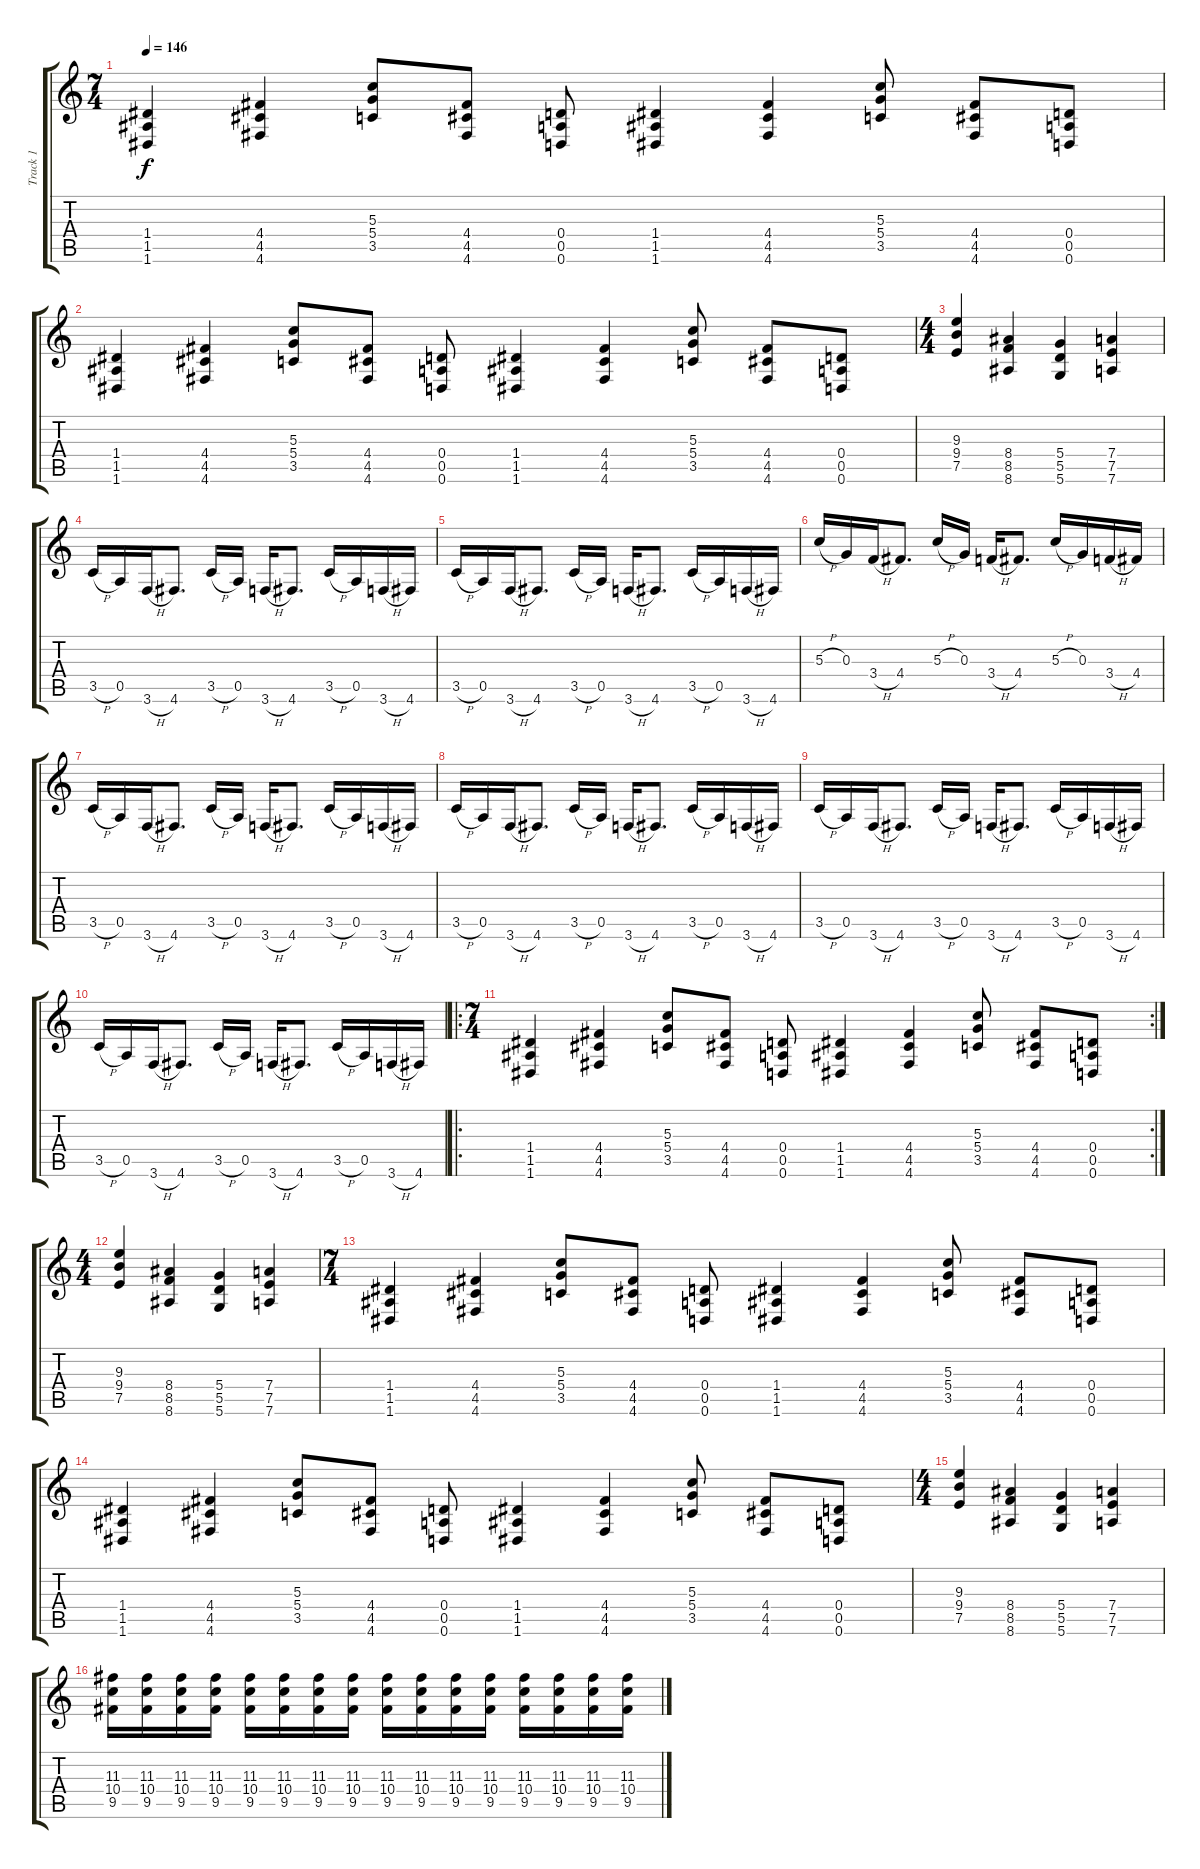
\track ("Track 1" "Track 1") {instrument distortionguitar}
\staff {score tabs}
\tuning (E4 B3 G3 D3 A2 D2) {hide}
\ts (7 4)
\tempo 146
\clef g2
\ks c
(1.4 1.5 1.6).4{dy f} (4.4 4.5 4.6).4 (5.3 5.4 3.5).8 (4.4 4.5 4.6).8 (0.4 0.5 0.6).8 (1.4 1.5 1.6).4 (4.4 4.5 4.6).4 (5.3 5.4 3.5).8 (4.4 4.5 4.6).8 (0.4 0.5 0.6).8 |
(1.4 1.5 1.6).4 (4.4 4.5 4.6).4 (5.3 5.4 3.5).8 (4.4 4.5 4.6).8 (0.4 0.5 0.6).8 (1.4 1.5 1.6).4 (4.4 4.5 4.6).4 (5.3 5.4 3.5).8 (4.4 4.5 4.6).8 (0.4 0.5 0.6).8 |
\ts (4 4)
(9.3 9.4 7.5).4 (8.4 8.5 8.6).4 (5.4 5.5 5.6).4 (7.4 7.5 7.6).4 |
3.5{h}.16 0.5.16 3.6{h}.16 4.6.8{d} 3.5{h}.16 0.5.16 3.6{h}.16 4.6.8{d} 3.5{h}.16 0.5.16 3.6{h}.16 4.6.16 |
3.5{h}.16 0.5.16 3.6{h}.16 4.6.8{d} 3.5{h}.16 0.5.16 3.6{h}.16 4.6.8{d} 3.5{h}.16 0.5.16 3.6{h}.16 4.6.16 |
5.3{h}.16 0.3.16 3.4{h}.16 4.4.8{d} 5.3{h}.16 0.3.16 3.4{h}.16 4.4.8{d} 5.3{h}.16 0.3.16 3.4{h}.16 4.4.16 |
3.5{h}.16 0.5.16 3.6{h}.16 4.6.8{d} 3.5{h}.16 0.5.16 3.6{h}.16 4.6.8{d} 3.5{h}.16 0.5.16 3.6{h}.16 4.6.16 |
3.5{h}.16 0.5.16 3.6{h}.16 4.6.8{d} 3.5{h}.16 0.5.16 3.6{h}.16 4.6.8{d} 3.5{h}.16 0.5.16 3.6{h}.16 4.6.16 |
3.5{h}.16 0.5.16 3.6{h}.16 4.6.8{d} 3.5{h}.16 0.5.16 3.6{h}.16 4.6.8{d} 3.5{h}.16 0.5.16 3.6{h}.16 4.6.16 |
3.5{h}.16 0.5.16 3.6{h}.16 4.6.8{d} 3.5{h}.16 0.5.16 3.6{h}.16 4.6.8{d} 3.5{h}.16 0.5.16 3.6{h}.16 4.6.16 |
\ro
\rc 2
\ts (7 4)
(1.4 1.5 1.6).4 (4.4 4.5 4.6).4 (5.3 5.4 3.5).8 (4.4 4.5 4.6).8 (0.4 0.5 0.6).8 (1.4 1.5 1.6).4 (4.4 4.5 4.6).4 (5.3 5.4 3.5).8 (4.4 4.5 4.6).8 (0.4 0.5 0.6).8 |
\ts (4 4)
(9.3 9.4 7.5).4 (8.4 8.5 8.6).4 (5.4 5.5 5.6).4 (7.4 7.5 7.6).4 |
\ts (7 4)
(1.4 1.5 1.6).4 (4.4 4.5 4.6).4 (5.3 5.4 3.5).8 (4.4 4.5 4.6).8 (0.4 0.5 0.6).8 (1.4 1.5 1.6).4 (4.4 4.5 4.6).4 (5.3 5.4 3.5).8 (4.4 4.5 4.6).8 (0.4 0.5 0.6).8 |
(1.4 1.5 1.6).4 (4.4 4.5 4.6).4 (5.3 5.4 3.5).8 (4.4 4.5 4.6).8 (0.4 0.5 0.6).8 (1.4 1.5 1.6).4 (4.4 4.5 4.6).4 (5.3 5.4 3.5).8 (4.4 4.5 4.6).8 (0.4 0.5 0.6).8 |
\ts (4 4)
(9.3 9.4 7.5).4 (8.4 8.5 8.6).4 (5.4 5.5 5.6).4 (7.4 7.5 7.6).4 |
(11.3 10.4 9.5).16 (11.3 10.4 9.5).16 (11.3 10.4 9.5).16 (11.3 10.4 9.5).16 (11.3 10.4 9.5).16 (11.3 10.4 9.5).16 (11.3 10.4 9.5).16 (11.3 10.4 9.5).16 (11.3 10.4 9.5).16 (11.3 10.4 9.5).16 (11.3 10.4 9.5).16 (11.3 10.4 9.5).16 (11.3 10.4 9.5).16 (11.3 10.4 9.5).16 (11.3 10.4 9.5).16 (11.3 10.4 9.5).16
